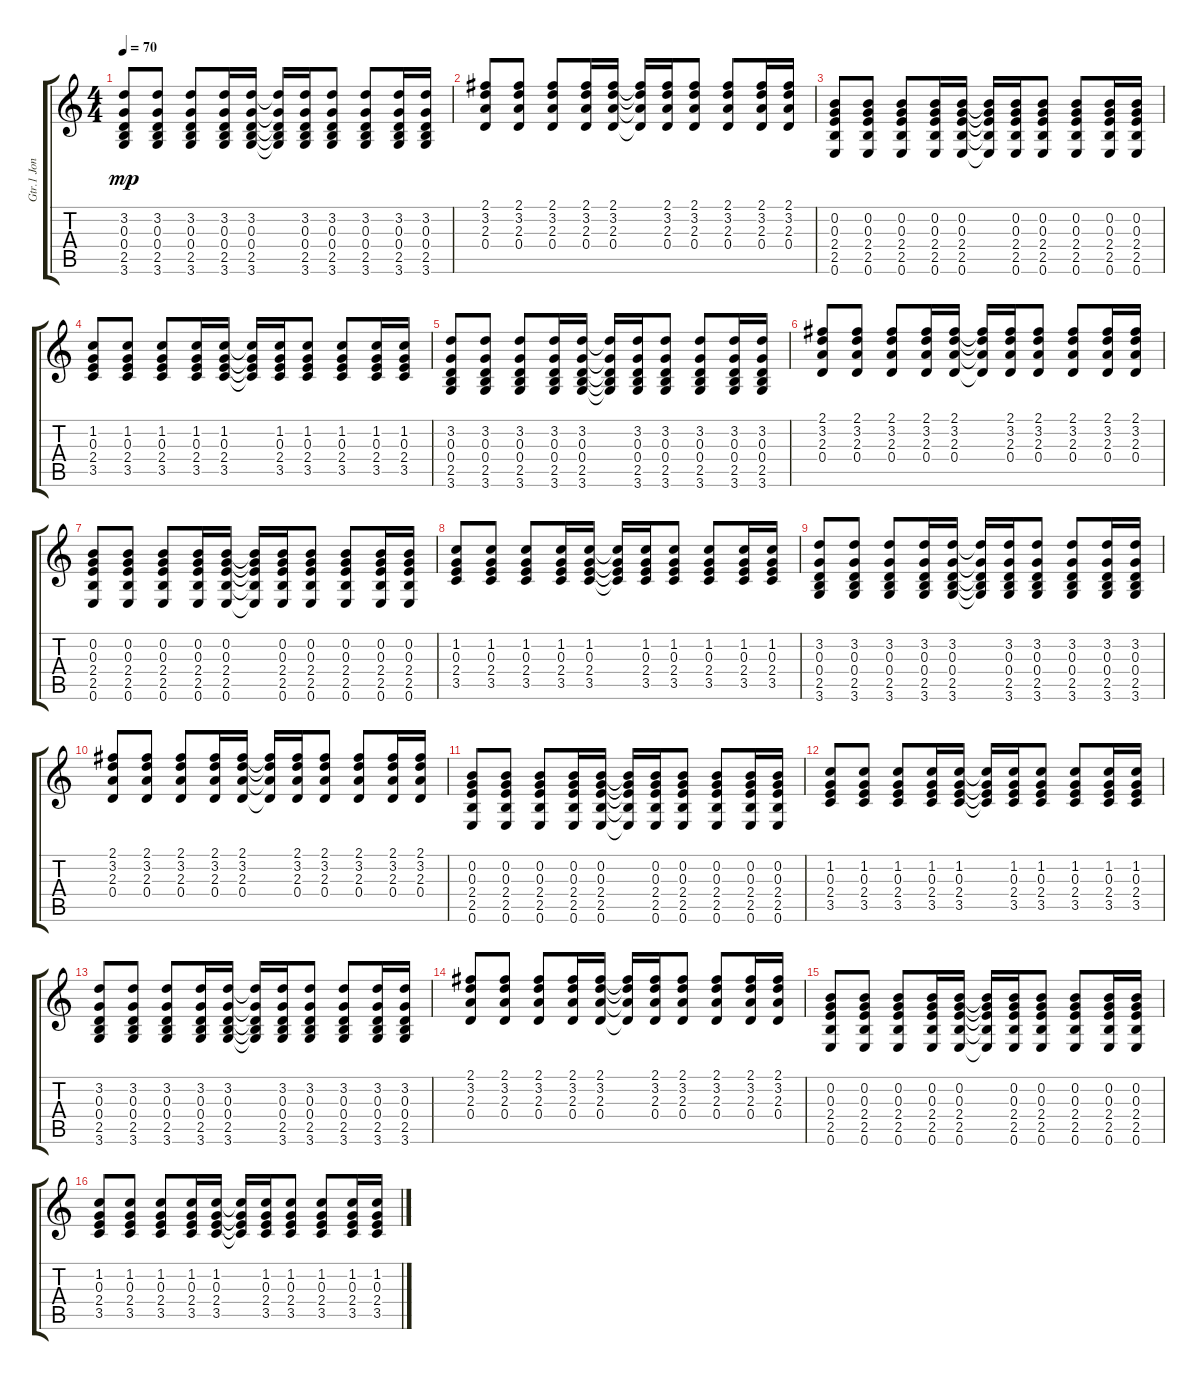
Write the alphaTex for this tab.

\track ("Gtr.1 Jon " "Gtr.1 Jon ") {instrument acousticguitarsteel}
\staff {score tabs}
\tuning (E4 B3 G3 D3 A2 E2) {hide}
\ts (4 4)
\tempo 70
\clef g2
\ks c
(3.2 0.3 0.4 2.5 3.6).8{dy mp} (3.2 0.3 0.4 2.5 3.6).8 (3.2 0.3 0.4 2.5 3.6).8 (3.2 0.3 0.4 2.5 3.6).16 (3.2 0.3 0.4 2.5 3.6).16 (3.2{t} 0.3{t} 0.4{t} 2.5{t} 3.6{t}).16 (3.2 0.3 0.4 2.5 3.6).16 (3.2 0.3 0.4 2.5 3.6).8 (3.2 0.3 0.4 2.5 3.6).8 (3.2 0.3 0.4 2.5 3.6).16 (3.2 0.3 0.4 2.5 3.6).16 |
(2.1 3.2 2.3 0.4).8 (2.1 3.2 2.3 0.4).8 (2.1 3.2 2.3 0.4).8 (2.1 3.2 2.3 0.4).16 (2.1 3.2 2.3 0.4).16 (2.1{t} 3.2{t} 2.3{t} 0.4{t}).16 (2.1 3.2 2.3 0.4).16 (2.1 3.2 2.3 0.4).8 (2.1 3.2 2.3 0.4).8 (2.1 3.2 2.3 0.4).16 (2.1 3.2 2.3 0.4).16 |
(0.2 0.3 2.4 2.5 0.6).8 (0.2 0.3 2.4 2.5 0.6).8 (0.2 0.3 2.4 2.5 0.6).8 (0.2 0.3 2.4 2.5 0.6).16 (0.2 0.3 2.4 2.5 0.6).16 (0.2{t} 0.3{t} 2.4{t} 2.5{t} 0.6{t}).16 (0.2 0.3 2.4 2.5 0.6).16 (0.2 0.3 2.4 2.5 0.6).8 (0.2 0.3 2.4 2.5 0.6).8 (0.2 0.3 2.4 2.5 0.6).16 (0.2 0.3 2.4 2.5 0.6).16 |
(1.2 0.3 2.4 3.5).8 (1.2 0.3 2.4 3.5).8 (1.2 0.3 2.4 3.5).8 (1.2 0.3 2.4 3.5).16 (1.2 0.3 2.4 3.5).16 (1.2{t} 0.3{t} 2.4{t} 3.5{t}).16 (1.2 0.3 2.4 3.5).16 (1.2 0.3 2.4 3.5).8 (1.2 0.3 2.4 3.5).8 (1.2 0.3 2.4 3.5).16 (1.2 0.3 2.4 3.5).16 |
(3.2 0.3 0.4 2.5 3.6).8 (3.2 0.3 0.4 2.5 3.6).8 (3.2 0.3 0.4 2.5 3.6).8 (3.2 0.3 0.4 2.5 3.6).16 (3.2 0.3 0.4 2.5 3.6).16 (3.2{t} 0.3{t} 0.4{t} 2.5{t} 3.6{t}).16 (3.2 0.3 0.4 2.5 3.6).16 (3.2 0.3 0.4 2.5 3.6).8 (3.2 0.3 0.4 2.5 3.6).8 (3.2 0.3 0.4 2.5 3.6).16 (3.2 0.3 0.4 2.5 3.6).16 |
(2.1 3.2 2.3 0.4).8 (2.1 3.2 2.3 0.4).8 (2.1 3.2 2.3 0.4).8 (2.1 3.2 2.3 0.4).16 (2.1 3.2 2.3 0.4).16 (2.1{t} 3.2{t} 2.3{t} 0.4{t}).16 (2.1 3.2 2.3 0.4).16 (2.1 3.2 2.3 0.4).8 (2.1 3.2 2.3 0.4).8 (2.1 3.2 2.3 0.4).16 (2.1 3.2 2.3 0.4).16 |
(0.2 0.3 2.4 2.5 0.6).8 (0.2 0.3 2.4 2.5 0.6).8 (0.2 0.3 2.4 2.5 0.6).8 (0.2 0.3 2.4 2.5 0.6).16 (0.2 0.3 2.4 2.5 0.6).16 (0.2{t} 0.3{t} 2.4{t} 2.5{t} 0.6{t}).16 (0.2 0.3 2.4 2.5 0.6).16 (0.2 0.3 2.4 2.5 0.6).8 (0.2 0.3 2.4 2.5 0.6).8 (0.2 0.3 2.4 2.5 0.6).16 (0.2 0.3 2.4 2.5 0.6).16 |
(1.2 0.3 2.4 3.5).8 (1.2 0.3 2.4 3.5).8 (1.2 0.3 2.4 3.5).8 (1.2 0.3 2.4 3.5).16 (1.2 0.3 2.4 3.5).16 (1.2{t} 0.3{t} 2.4{t} 3.5{t}).16 (1.2 0.3 2.4 3.5).16 (1.2 0.3 2.4 3.5).8 (1.2 0.3 2.4 3.5).8 (1.2 0.3 2.4 3.5).16 (1.2 0.3 2.4 3.5).16 |
(3.2 0.3 0.4 2.5 3.6).8 (3.2 0.3 0.4 2.5 3.6).8 (3.2 0.3 0.4 2.5 3.6).8 (3.2 0.3 0.4 2.5 3.6).16 (3.2 0.3 0.4 2.5 3.6).16 (3.2{t} 0.3{t} 0.4{t} 2.5{t} 3.6{t}).16 (3.2 0.3 0.4 2.5 3.6).16 (3.2 0.3 0.4 2.5 3.6).8 (3.2 0.3 0.4 2.5 3.6).8 (3.2 0.3 0.4 2.5 3.6).16 (3.2 0.3 0.4 2.5 3.6).16 |
(2.1 3.2 2.3 0.4).8 (2.1 3.2 2.3 0.4).8 (2.1 3.2 2.3 0.4).8 (2.1 3.2 2.3 0.4).16 (2.1 3.2 2.3 0.4).16 (2.1{t} 3.2{t} 2.3{t} 0.4{t}).16 (2.1 3.2 2.3 0.4).16 (2.1 3.2 2.3 0.4).8 (2.1 3.2 2.3 0.4).8 (2.1 3.2 2.3 0.4).16 (2.1 3.2 2.3 0.4).16 |
(0.2 0.3 2.4 2.5 0.6).8 (0.2 0.3 2.4 2.5 0.6).8 (0.2 0.3 2.4 2.5 0.6).8 (0.2 0.3 2.4 2.5 0.6).16 (0.2 0.3 2.4 2.5 0.6).16 (0.2{t} 0.3{t} 2.4{t} 2.5{t} 0.6{t}).16 (0.2 0.3 2.4 2.5 0.6).16 (0.2 0.3 2.4 2.5 0.6).8 (0.2 0.3 2.4 2.5 0.6).8 (0.2 0.3 2.4 2.5 0.6).16 (0.2 0.3 2.4 2.5 0.6).16 |
(1.2 0.3 2.4 3.5).8 (1.2 0.3 2.4 3.5).8 (1.2 0.3 2.4 3.5).8 (1.2 0.3 2.4 3.5).16 (1.2 0.3 2.4 3.5).16 (1.2{t} 0.3{t} 2.4{t} 3.5{t}).16 (1.2 0.3 2.4 3.5).16 (1.2 0.3 2.4 3.5).8 (1.2 0.3 2.4 3.5).8 (1.2 0.3 2.4 3.5).16 (1.2 0.3 2.4 3.5).16 |
(3.2 0.3 0.4 2.5 3.6).8 (3.2 0.3 0.4 2.5 3.6).8 (3.2 0.3 0.4 2.5 3.6).8 (3.2 0.3 0.4 2.5 3.6).16 (3.2 0.3 0.4 2.5 3.6).16 (3.2{t} 0.3{t} 0.4{t} 2.5{t} 3.6{t}).16 (3.2 0.3 0.4 2.5 3.6).16 (3.2 0.3 0.4 2.5 3.6).8 (3.2 0.3 0.4 2.5 3.6).8 (3.2 0.3 0.4 2.5 3.6).16 (3.2 0.3 0.4 2.5 3.6).16 |
(2.1 3.2 2.3 0.4).8 (2.1 3.2 2.3 0.4).8 (2.1 3.2 2.3 0.4).8 (2.1 3.2 2.3 0.4).16 (2.1 3.2 2.3 0.4).16 (2.1{t} 3.2{t} 2.3{t} 0.4{t}).16 (2.1 3.2 2.3 0.4).16 (2.1 3.2 2.3 0.4).8 (2.1 3.2 2.3 0.4).8 (2.1 3.2 2.3 0.4).16 (2.1 3.2 2.3 0.4).16 |
(0.2 0.3 2.4 2.5 0.6).8 (0.2 0.3 2.4 2.5 0.6).8 (0.2 0.3 2.4 2.5 0.6).8 (0.2 0.3 2.4 2.5 0.6).16 (0.2 0.3 2.4 2.5 0.6).16 (0.2{t} 0.3{t} 2.4{t} 2.5{t} 0.6{t}).16 (0.2 0.3 2.4 2.5 0.6).16 (0.2 0.3 2.4 2.5 0.6).8 (0.2 0.3 2.4 2.5 0.6).8 (0.2 0.3 2.4 2.5 0.6).16 (0.2 0.3 2.4 2.5 0.6).16 |
(1.2 0.3 2.4 3.5).8 (1.2 0.3 2.4 3.5).8 (1.2 0.3 2.4 3.5).8 (1.2 0.3 2.4 3.5).16 (1.2 0.3 2.4 3.5).16 (1.2{t} 0.3{t} 2.4{t} 3.5{t}).16 (1.2 0.3 2.4 3.5).16 (1.2 0.3 2.4 3.5).8 (1.2 0.3 2.4 3.5).8 (1.2 0.3 2.4 3.5).16 (1.2 0.3 2.4 3.5).16
